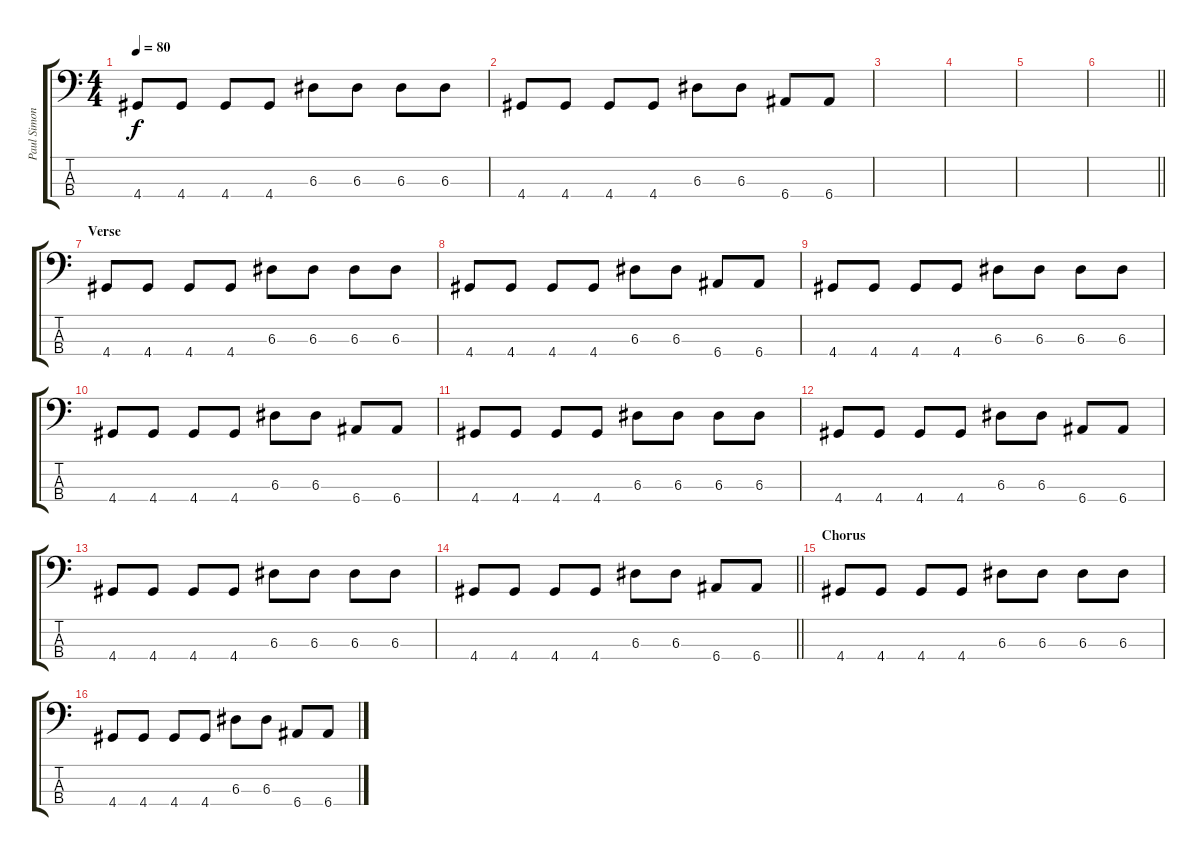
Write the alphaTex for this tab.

\track ("Paul Simonon - Bass" "Paul Simon") {instrument electricbassfinger}
\staff {score tabs}
\tuning (G2 D2 A1 E1) {hide}
\ts (4 4)
\tempo 80
\clef f4
\ks c
4.4.8{dy f} 4.4.8 4.4.8 4.4.8 6.3.8 6.3.8 6.3.8 6.3.8 |
4.4.8 4.4.8 4.4.8 4.4.8 6.3.8 6.3.8 6.4.8 6.4.8 |
|
|
|
\barLineRight lightlight
|
\section ("" "Verse")
4.4.8 4.4.8 4.4.8 4.4.8 6.3.8 6.3.8 6.3.8 6.3.8 |
4.4.8 4.4.8 4.4.8 4.4.8 6.3.8 6.3.8 6.4.8 6.4.8 |
4.4.8 4.4.8 4.4.8 4.4.8 6.3.8 6.3.8 6.3.8 6.3.8 |
4.4.8 4.4.8 4.4.8 4.4.8 6.3.8 6.3.8 6.4.8 6.4.8 |
4.4.8 4.4.8 4.4.8 4.4.8 6.3.8 6.3.8 6.3.8 6.3.8 |
4.4.8 4.4.8 4.4.8 4.4.8 6.3.8 6.3.8 6.4.8 6.4.8 |
4.4.8 4.4.8 4.4.8 4.4.8 6.3.8 6.3.8 6.3.8 6.3.8 |
\barLineRight lightlight
4.4.8 4.4.8 4.4.8 4.4.8 6.3.8 6.3.8 6.4.8 6.4.8 |
\section ("" "Chorus")
4.4.8 4.4.8 4.4.8 4.4.8 6.3.8 6.3.8 6.3.8 6.3.8 |
4.4.8 4.4.8 4.4.8 4.4.8 6.3.8 6.3.8 6.4.8 6.4.8
